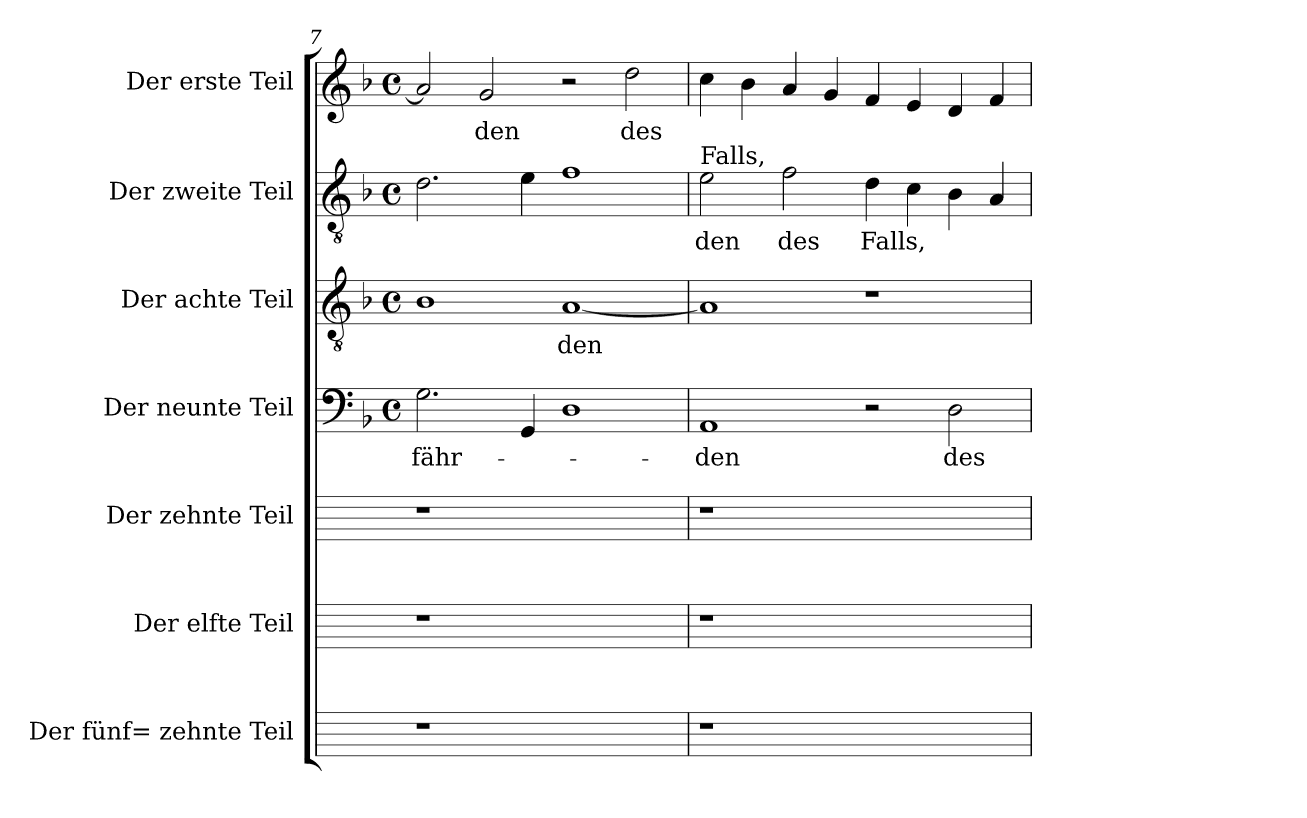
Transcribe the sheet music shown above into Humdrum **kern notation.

**kern	**kern	**kern	**kern	**text	**kern	**text	**kern	**text	**kern	**text
*part7	*part6	*part5	*part4	*part4	*part3	*part3	*part2	*part2	*part1	*part1
*staff7	*staff6	*staff5	*staff4	*staff4	*staff3	*staff3	*staff2	*staff2	*staff1	*staff1
*I"Der fünf=  zehnte Teil	*I"Der elfte  Teil	*I"Der zehnte  Teil	*I"Der neunte  Teil	*	*I"Der achte  Teil	*	*I"Der zweite  Teil	*	*I"Der erste  Teil	*
*	*	*	*clefF4	*	*clefGv2	*	*clefGv2	*	*clefG2	*
*	*	*	*k[b-]	*	*k[b-]	*	*k[b-]	*	*k[b-]	*
*	*	*	*F:	*	*F:	*	*F:	*	*F:	*
*	*	*	*M4/4	*	*M4/4	*	*M4/4	*	*M4/4	*
*	*	*	*met(c)	*	*met(c)	*	*met(c)	*	*met(c)	*
=7	=7	=7	=7	=7	=7	=7	=7	=7	=7	=7
!	!	!	!	!LO:LY:b:cj	!	!	!	!	!	!
1r	1r	1r	2.G\	-fähr-	1B-	.	2.d\	.	2a/]	.
!	!	!	!	!	!	!	!	!	!	!LO:LY:b:cj
.	.	.	.	.	.	.	.	.	2g/	-den
.	.	.	4GG/	.	.	.	4e\	.	.	.
!	!	!	!	!	!	!LO:LY:b:cj	!	!	!	!
1ryy	1ryy	1ryy	1D	.	[>1A	-den	1f	.	2r	.
!	!	!	!	!	!	!	!	!	!	!LO:LY:b:cj
.	.	.	.	.	.	.	.	.	2dd\	des
!!LO:LB:g=z
=8	=8	=8	=8	=8	=8	=8	=8	=8	=8	=8
!	!	!	!	!	!	!	!LO:TX:a:t=Falls,	!	!	!
!	!	!	!	!LO:LY:b:cj	!	!	!	!LO:LY:b:cj	!	!
1r	1r	1r	1AA	-den	1A]	.	2e\	-den	4cc\	.
.	.	.	.	.	.	.	.	.	4b-\	.
!	!	!	!	!	!	!	!	!LO:LY:b:cj	!	!
.	.	.	.	.	.	.	2f\	des	4a/	.
.	.	.	.	.	.	.	.	.	4g/	.
!	!	!	!	!	!	!	!	!LO:LY:b:cj	!	!
1ryy	1ryy	1ryy	2r	.	1r	.	4d\	Falls,	4f/	.
.	.	.	.	.	.	.	4c\	.	4e/	.
!	!	!	!	!LO:LY:b:cj	!	!	!	!	!	!
.	.	.	2D\	des	.	.	4B-\	.	4d/	.
.	.	.	.	.	.	.	4A/	.	4f/	.
=	=	=	=	=	=	=	=	=	=	=
*-	*-	*-	*-	*-	*-	*-	*-	*-	*-	*-
